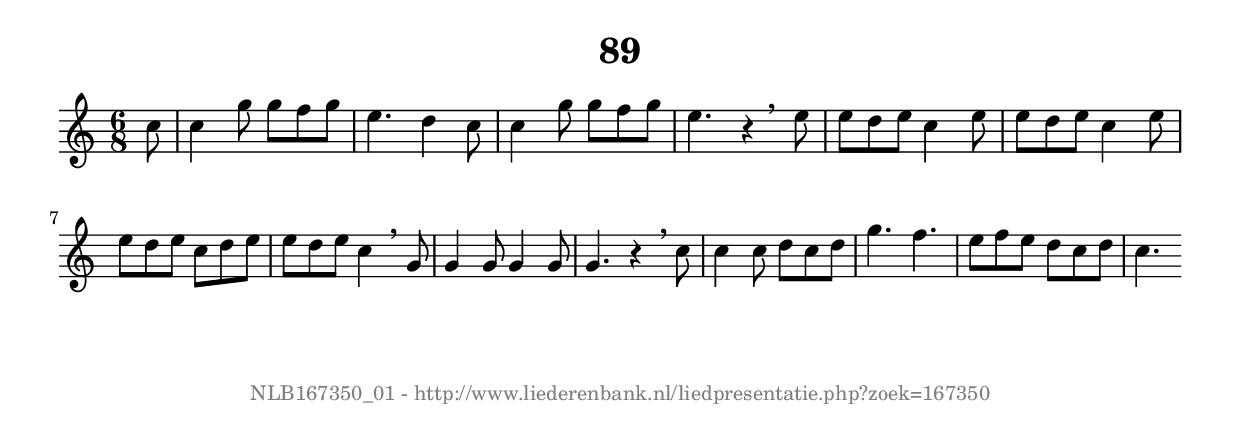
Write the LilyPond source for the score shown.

%
% produced by wce2krn 1.64 (7 June 2014)
%
\version"2.16"
#(append! paper-alist '(("long" . (cons (* 210 mm) (* 2000 mm)))))
#(set-default-paper-size "long")
sb = {\breathe}
mBreak = {\breathe }
bBreak = {\breathe }
x = {\once\override NoteHead #'style = #'cross }
gl=\glissando
itime={\override Staff.TimeSignature #'stencil = ##f }
ficta = {\once\set suggestAccidentals = ##t}
fine = {\once\override Score.RehearsalMark #'self-alignment-X = #1 \mark \markup {\italic{Fine}}}
dc = {\once\override Score.RehearsalMark #'self-alignment-X = #1 \mark \markup {\italic{D.C.}}}
dcf = {\once\override Score.RehearsalMark #'self-alignment-X = #1 \mark \markup {\italic{D.C. al Fine}}}
dcc = {\once\override Score.RehearsalMark #'self-alignment-X = #1 \mark \markup {\italic{D.C. al Coda}}}
ds = {\once\override Score.RehearsalMark #'self-alignment-X = #1 \mark \markup {\italic{D.S.}}}
dsf = {\once\override Score.RehearsalMark #'self-alignment-X = #1 \mark \markup {\italic{D.S. al Fine}}}
dsc = {\once\override Score.RehearsalMark #'self-alignment-X = #1 \mark \markup {\italic{D.S. al Coda}}}
pv = {\set Score.repeatCommands = #'((volta "1"))}
sv = {\set Score.repeatCommands = #'((volta "2"))}
tv = {\set Score.repeatCommands = #'((volta "3"))}
qv = {\set Score.repeatCommands = #'((volta "4"))}
xv = {\set Score.repeatCommands = #'((volta #f))}
\header{ tagline = ""
title = "89"
}
\score {{
\key c \major
\relative g'
{
\set melismaBusyProperties = #'()
\partial 32*4
\time 6/8
\tempo 4=120
\override Score.MetronomeMark #'transparent = ##t
\override Score.RehearsalMark #'break-visibility = #(vector #t #t #f)
c8 c4 g'8 g f g e4. d4 c8 c4 g'8 g f g e4. r4 \bar ":|:" \bBreak
e8 e d e c4 e8 e d e c4 e8 e d e c d e e d e c4 \sb g8 g4 g8 g4 g8 g4. r4 \mBreak
c8 c4 c8 d c d g4. f e8 f e d c d c4. \bar ":|"
 }}
 \midi { }
 \layout {
            indent = 0.0\cm
}
}
\markup { \vspace #0 } \markup { \with-color #grey \fill-line { \center-column { \smaller "NLB167350_01 - http://www.liederenbank.nl/liedpresentatie.php?zoek=167350" } } }
